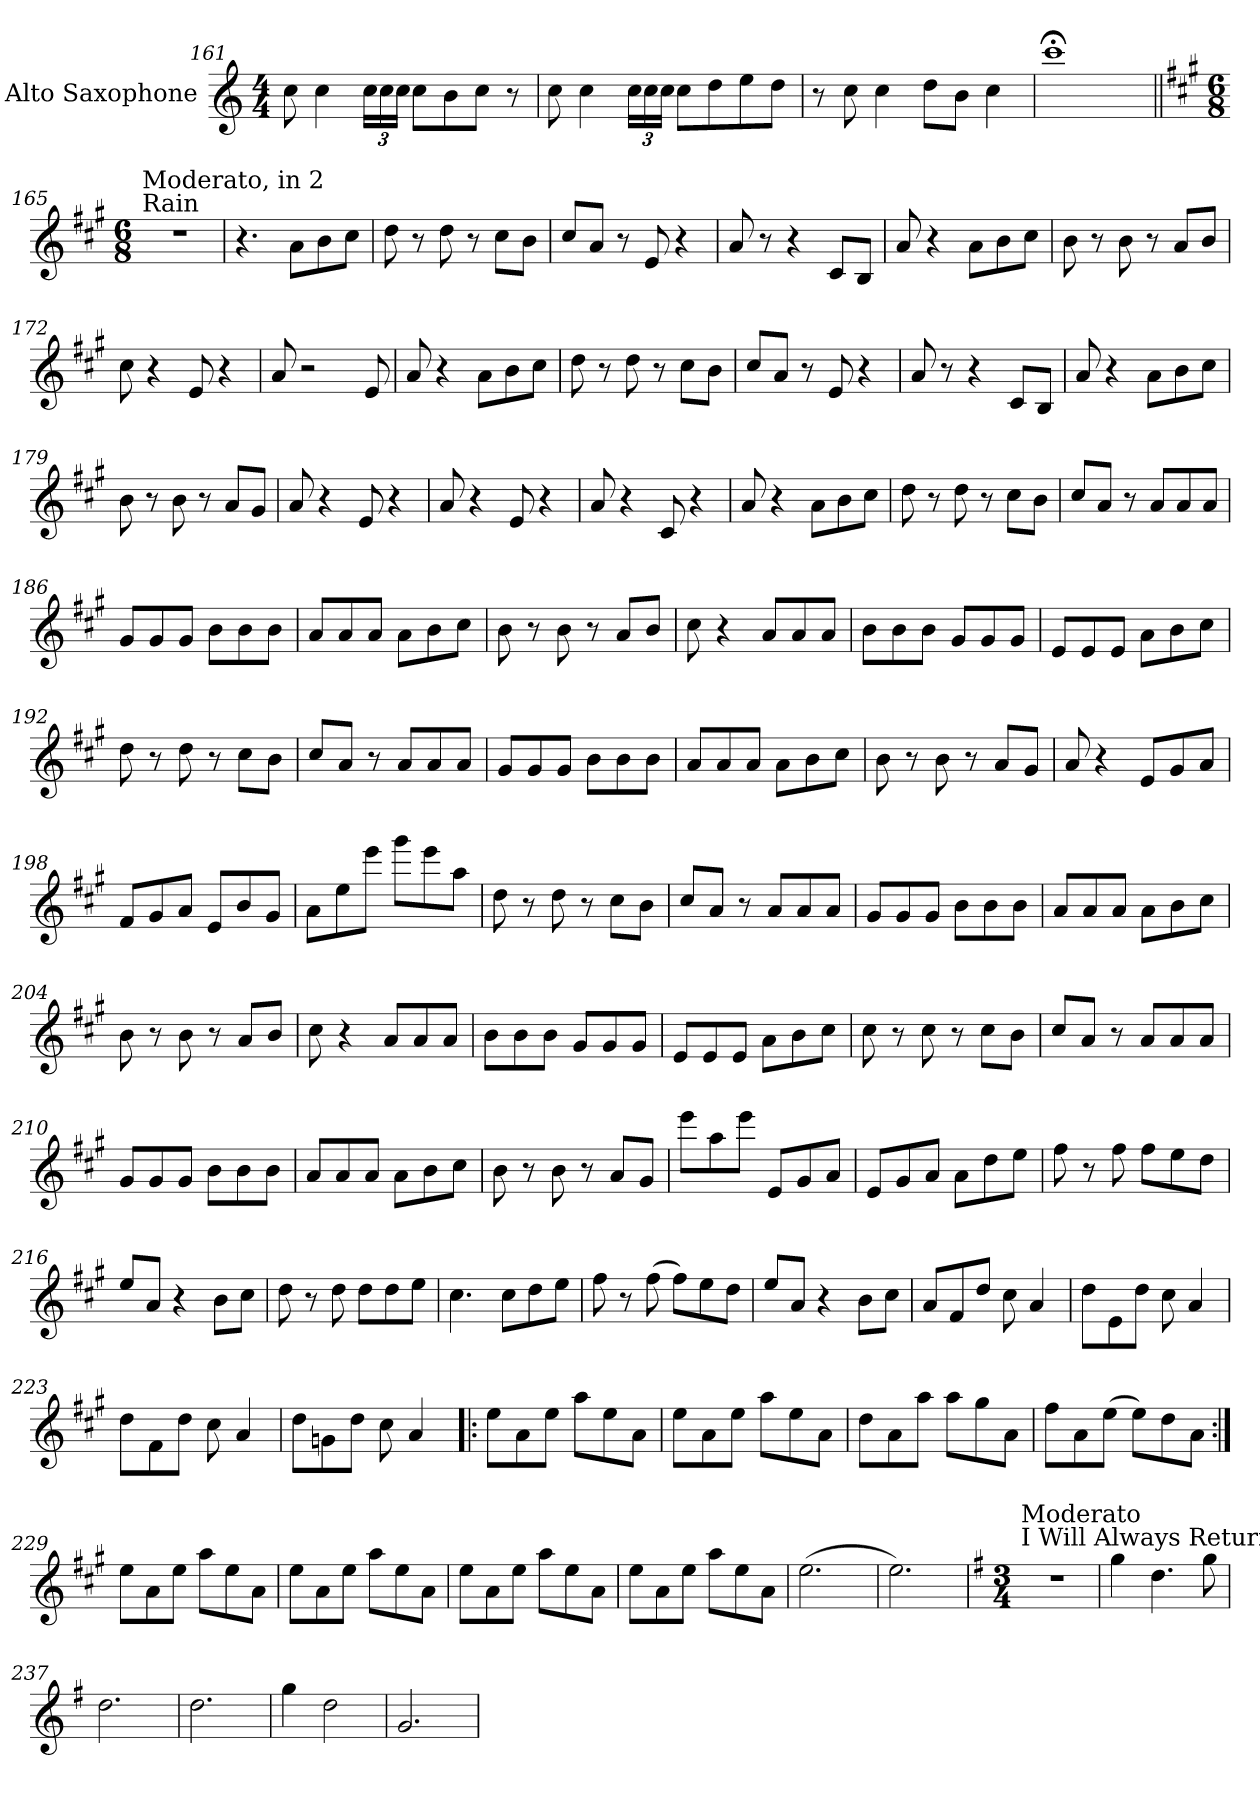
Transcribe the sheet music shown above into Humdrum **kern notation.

**kern
*part1
*staff1
*I"Alto Saxophone
*I'A. Sax.
*clefG2
*ITrd5c9
*k[b-e-a-]
*E-:
*M4/4
=161
8e-\
4e-\
*Xbrackettup
24e-\LL
24e-\
24e-\JJ
8e-\L
8d\
8e-\J
8r
=162
8e-\
4e-\
24e-\LL
24e-\
24e-\JJ
8e-\L
8f\
8g\
8f\J
!!LO:LB:g=z
=163
8r
8e-\
4e-\
8f\L
8d\J
4e-\
=164
1ee-;<
=165||
*k[]
*C:
*M6/8
!LO:TX:a:t=Moderato, in 2\nRain
2.r
=166
4.r
8c\L
8d\
8e\J
=167
8f\
8r
8f\
8r
8e\L
8d\J
=168
8e/L
8c/J
8r
8G/
4r
=169
8c/
8r
4r
8E/L
8D/J
!!LO:LB:g=z
=170
8c/
4r
8c\L
8d\
8e\J
=171
8d\
8r
8d\
8r
8c/L
8d/J
=172
8e\
4r
8G/
4r
=173
8c/
2r
8G/
=174
8c/
4r
8c\L
8d\
8e\J
=175
8f\
8r
8f\
8r
8e\L
8d\J
=176
8e/L
8c/J
8r
8G/
4r
!!LO:LB:g=z
=177
8c/
8r
4r
8E/L
8D/J
=178
8c/
4r
8c\L
8d\
8e\J
=179
8d\
8r
8d\
8r
8c/L
8B/J
=180
8c/
4r
8G/
4r
=181
8c/
4r
8G/
4r
=182
8c/
4r
8E/
4r
=183
8c/
4r
8c\L
8d\
8e\J
!!LO:LB:g=z
=184
8f\
8r
8f\
8r
8e\L
8d\J
=185
8e/L
8c/J
8r
8c/L
8c/
8c/J
=186
8B/L
8B/
8B/J
8d\L
8d\
8d\J
=187
8c/L
8c/
8c/J
8c\L
8d\
8e\J
=188
8d\
8r
8d\
8r
8c/L
8d/J
=189
8e\
4r
8c/L
8c/
8c/J
!!LO:PB:g=z
=190
8d\L
8d\
8d\J
8B/L
8B/
8B/J
=191
8G/L
8G/
8G/J
8c\L
8d\
8e\J
=192
8f\
8r
8f\
8r
8e\L
8d\J
=193
8e/L
8c/J
8r
8c/L
8c/
8c/J
=194
8B/L
8B/
8B/J
8d\L
8d\
8d\J
=195
8c/L
8c/
8c/J
8c\L
8d\
8e\J
!!LO:LB:g=z
=196
8d\
8r
8d\
8r
8c/L
8B/J
=197
8c/
4r
8G/L
8B/
8c/J
=198
8A/L
8B/
8c/J
8G/L
8d/
8B/J
=199
8c\L
8g\
8gg\J
8bb\L
8gg\
8cc\J
=200
8f\
8r
8f\
8r
8e\L
8d\J
=201
8e/L
8c/J
8r
8c/L
8c/
8c/J
!!LO:LB:g=z
=202
8B/L
8B/
8B/J
8d\L
8d\
8d\J
=203
8c/L
8c/
8c/J
8c\L
8d\
8e\J
=204
8d\
8r
8d\
8r
8c/L
8d/J
=205
8e\
4r
8c/L
8c/
8c/J
=206
8d\L
8d\
8d\J
8B/L
8B/
8B/J
=207
8G/L
8G/
8G/J
8c\L
8d\
8e\J
!!LO:LB:g=z
=208
8e\
8r
8e\
8r
8e\L
8d\J
=209
8e/L
8c/J
8r
8c/L
8c/
8c/J
=210
8B/L
8B/
8B/J
8d\L
8d\
8d\J
=211
8c/L
8c/
8c/J
8c\L
8d\
8e\J
=212
8d\
8r
8d\
8r
8c/L
8B/J
=213
8gg\L
8cc\
8gg\J
8G/L
8B/
8c/J
!!LO:LB:g=z
=214
8G/L
8B/
8c/J
8c\L
8f\
8g\J
=215
8a\
8r
8a\
8a\L
8g\
8f\J
=216
8g/L
8c/J
4r
8d\L
8e\J
=217
8f\
8r
8f\
8f\L
8f\
8g\J
=218
4.e\
8e\L
8f\
8g\J
=219
8a\
8r
(8a\
8a\L)
8g\
8f\J
!!LO:LB:g=z
=220
8g/L
8c/J
4r
8d\L
8e\J
=221
8c/L
8A/
8f/J
8e\
4c/
=222
8f\L
8G\
8f\J
8e\
4c/
=223
8f\L
8A\
8f\J
8e\
4c/
=224
8f\L
8B-X\
8f\J
8e\
4c/
=225!|:
8g\L
8c\
8g\J
8cc\L
8g\
8c\J
!!LO:LB:g=z
=226
8g\L
8c\
8g\J
8cc\L
8g\
8c\J
=227
8f\L
8c\
8cc\J
8cc\L
8b\
8c\J
=228
8a\L
8c\
(8g\J
8g\L)
8f\
8c\J
=229:|!
8g\L
8c\
8g\J
8cc\L
8g\
8c\J
=230
8g\L
8c\
8g\J
8cc\L
8g\
8c\J
=231
8g\L
8c\
8g\J
8cc\L
8g\
8c\J
!!LO:LB:g=z
=232
8g\L
8c\
8g\J
8cc\L
8g\
8c\J
=233
(2.g\
=234
2.g\)
=235
*k[b-e-]
*B-:
*M3/4
!LO:TX:a:t=Moderato\nI Will Always Return (finale)
2.r
=236
4b-\
4.f\
8b-\
=237
2.f\
=238
2.f\
=239
4b-\
2f\
=240
2.B-/
=
*-
